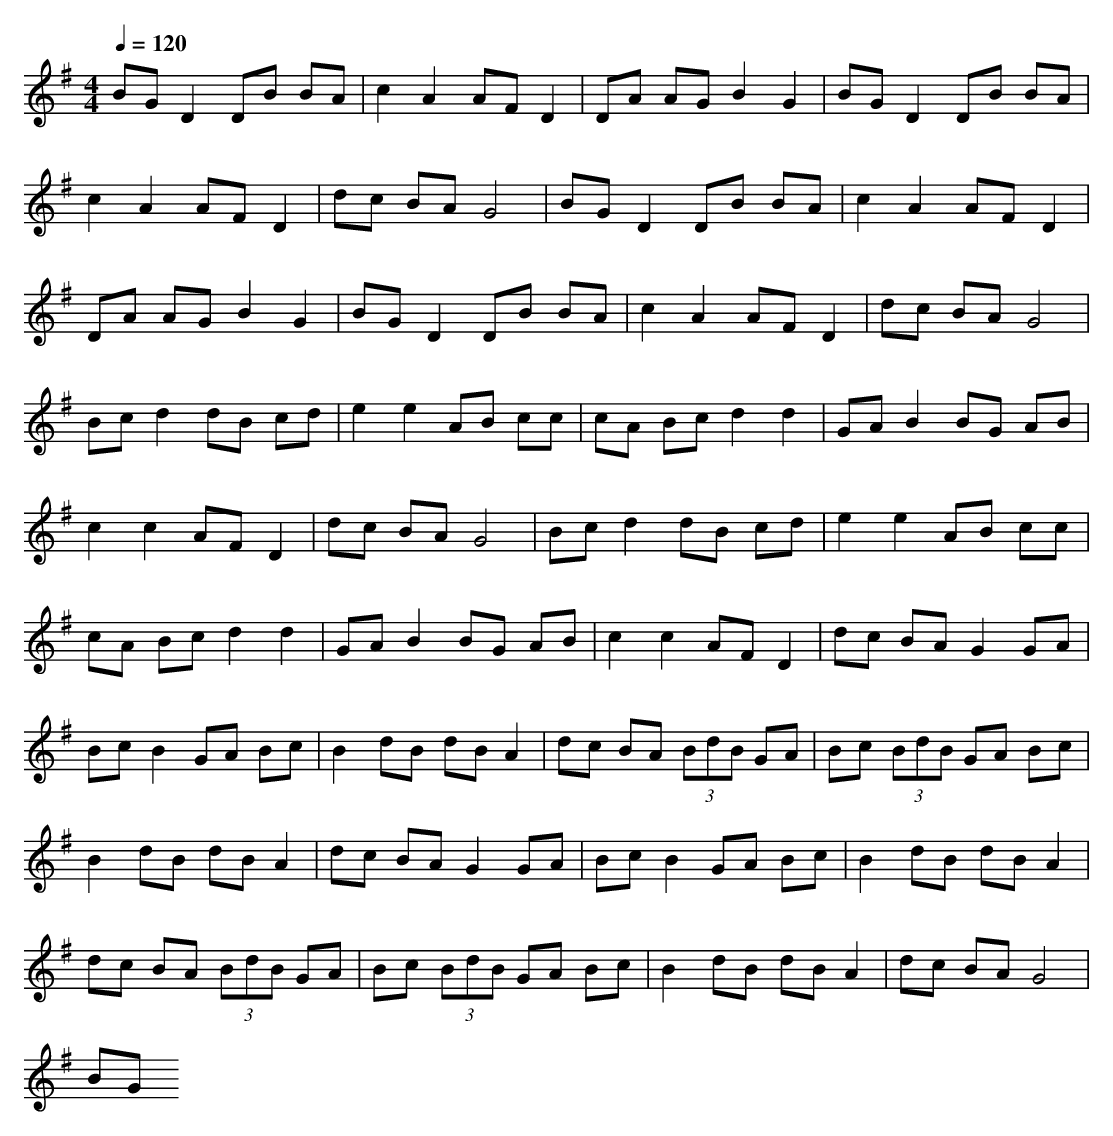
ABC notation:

X:1
T:
M: 4/4
L: 1/8
Q:1/4=120
K:G % 1 sharps
BG D2 DB BA|c2 A2 AF D2|DA AG B2 G2|BG D2 DB BA|
c2 A2 AF D2|dc BA G4|BG D2 DB BA|c2 A2 AF D2|
DA AG B2 G2|BG D2 DB BA|c2 A2 AF D2|dc BA G4|
Bc d2 dB cd|e2 e2 AB cc|cA Bc d2 d2|GA B2 BG AB|
c2 c2 AF D2|dc BA G4|Bc d2 dB cd|e2 e2 AB cc|
cA Bc d2 d2|GA B2 BG AB|c2 c2 AF D2|dc BA G2 GA|
Bc B2 GA Bc|B2 dB dB A2|dc BA (3BdB GA|Bc (3BdB GA Bc|
B2 dB dB A2|dc BA G2 GA|Bc B2 GA Bc|B2 dB dB A2|
dc BA (3BdB GA|Bc (3BdB GA Bc|B2 dB dB A2|dc BA G4|
BG
